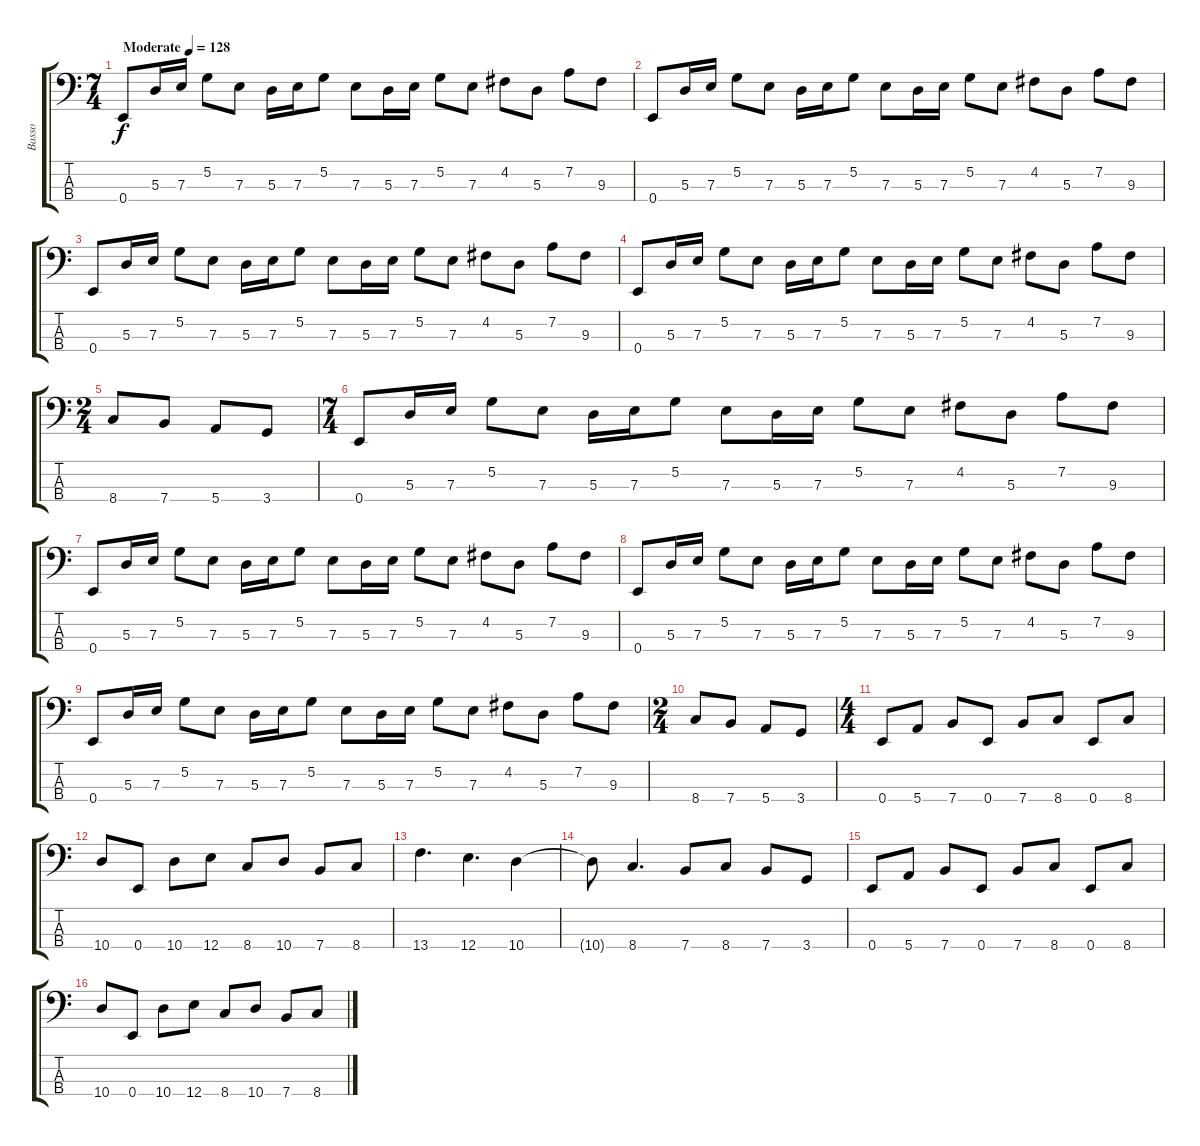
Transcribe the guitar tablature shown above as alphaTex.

\track ("Basso" "Basso") {instrument electricbassfinger}
\staff {score tabs}
\tuning (G2 D2 A1 E1) {hide}
\ts (7 4)
\tempo (128 "Moderate")
\clef f4
\ks aminor
0.4.8{dy f instrument electricbassfinger} 5.3.16 7.3.16 5.2.8 7.3.8 5.3.16 7.3.16 5.2.8 7.3.8 5.3.16 7.3.16 5.2.8 7.3.8 4.2.8 5.3.8 7.2.8 9.3.8 |
0.4.8 5.3.16 7.3.16 5.2.8 7.3.8 5.3.16 7.3.16 5.2.8 7.3.8 5.3.16 7.3.16 5.2.8 7.3.8 4.2.8 5.3.8 7.2.8 9.3.8 |
0.4.8 5.3.16 7.3.16 5.2.8 7.3.8 5.3.16 7.3.16 5.2.8 7.3.8 5.3.16 7.3.16 5.2.8 7.3.8 4.2.8 5.3.8 7.2.8 9.3.8 |
0.4.8 5.3.16 7.3.16 5.2.8 7.3.8 5.3.16 7.3.16 5.2.8 7.3.8 5.3.16 7.3.16 5.2.8 7.3.8 4.2.8 5.3.8 7.2.8 9.3.8 |
\ts (2 4)
8.4.8 7.4.8 5.4.8 3.4.8 |
\ts (7 4)
0.4.8 5.3.16 7.3.16 5.2.8 7.3.8 5.3.16 7.3.16 5.2.8 7.3.8 5.3.16 7.3.16 5.2.8 7.3.8 4.2.8 5.3.8 7.2.8 9.3.8 |
0.4.8 5.3.16 7.3.16 5.2.8 7.3.8 5.3.16 7.3.16 5.2.8 7.3.8 5.3.16 7.3.16 5.2.8 7.3.8 4.2.8 5.3.8 7.2.8 9.3.8 |
0.4.8 5.3.16 7.3.16 5.2.8 7.3.8 5.3.16 7.3.16 5.2.8 7.3.8 5.3.16 7.3.16 5.2.8 7.3.8 4.2.8 5.3.8 7.2.8 9.3.8 |
0.4.8 5.3.16 7.3.16 5.2.8 7.3.8 5.3.16 7.3.16 5.2.8 7.3.8 5.3.16 7.3.16 5.2.8 7.3.8 4.2.8 5.3.8 7.2.8 9.3.8 |
\ts (2 4)
8.4.8 7.4.8 5.4.8 3.4.8 |
\ts (4 4)
0.4.8 5.4.8 7.4.8 0.4.8 7.4.8 8.4.8 0.4.8 8.4.8 |
10.4.8 0.4.8 10.4.8 12.4.8 8.4.8 10.4.8 7.4.8 8.4.8 |
13.4.4{d} 12.4.4{d} 10.4.4 |
10.4{t}.8 8.4.4{d} 7.4.8 8.4.8 7.4.8 3.4.8 |
0.4.8 5.4.8 7.4.8 0.4.8 7.4.8 8.4.8 0.4.8 8.4.8 |
10.4.8 0.4.8 10.4.8 12.4.8 8.4.8 10.4.8 7.4.8 8.4.8
